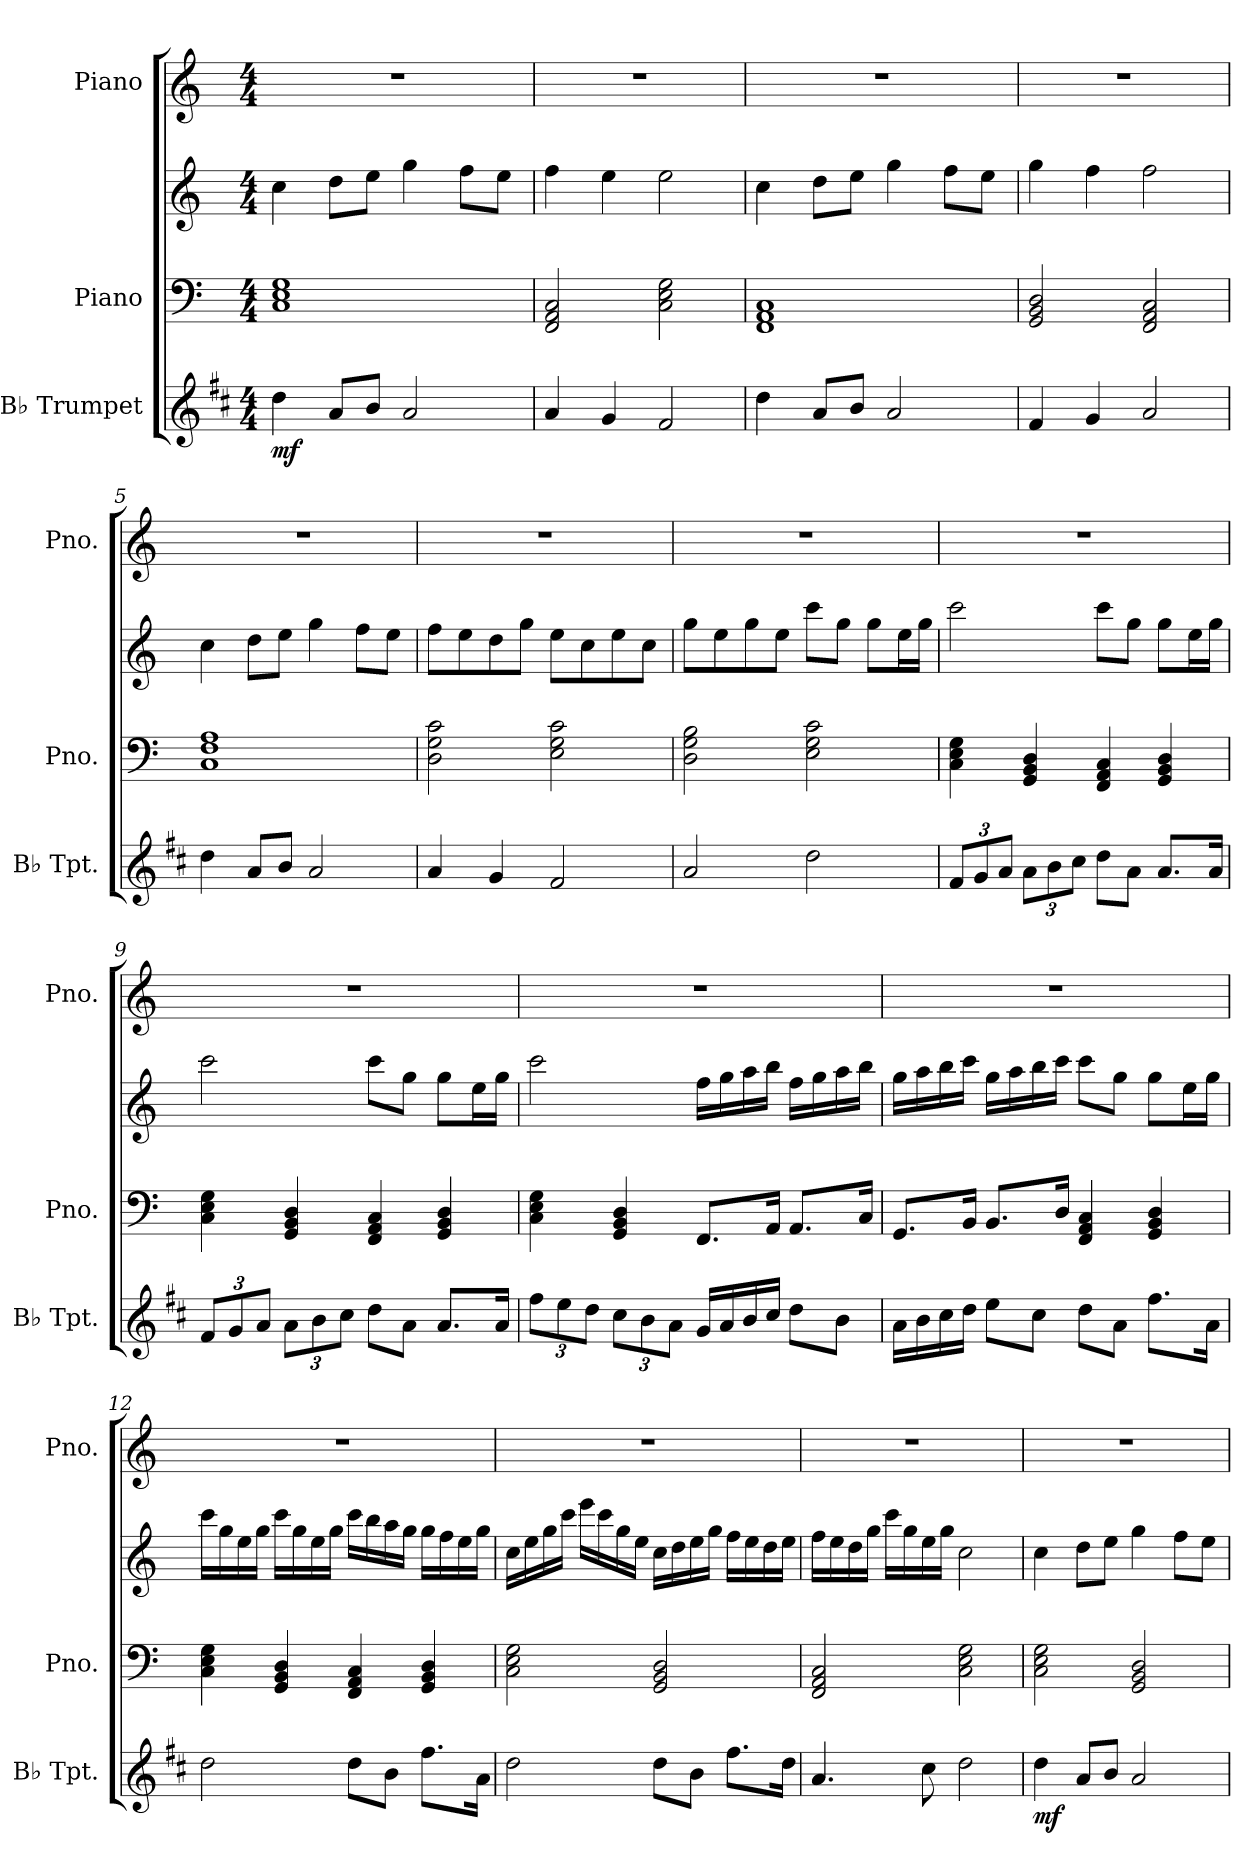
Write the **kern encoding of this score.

**kern	**dynam	**kern	**kern	**dynam	**kern
*part3	*part3	*part2	*part2	*part2	*part1
*staff4	*staff4	*staff3	*staff2	*staff2/3	*staff1
*I"B♭ Trumpet	*	*I"Piano	*	*	*I"Piano
*I'B♭ Tpt.	*	*I'Pno.	*	*	*I'Pno.
*clefG2	*	*clefF4	*clefG2	*	*clefG2
*ITrd1c2	*	*	*	*	*
*k[]	*	*k[]	*k[]	*	*k[]
*M4/4	*	*M4/4	*M4/4	*	*M4/4
=1	=1	=1	=1	=1	=1
!	!LO:DY:b	!	!	!LO:DY:b=2	!
!	!	!	!	!LO:DY:n=1:b	!
4cc\	mf	1C 1E 1G	4cc\	mf fff	1r
8g/L	.	.	8dd\L	.	.
8a/J	.	.	8ee\J	.	.
2g/	.	.	4gg\	.	.
.	.	.	8ff\L	.	.
.	.	.	8ee\J	.	.
=2	=2	=2	=2	=2	=2
4g/	.	2FF/ 2AA/ 2C/	4ff\	.	1r
4f/	.	.	4ee\	.	.
2e/	.	2C\ 2E\ 2G\	2ee\	.	.
=3	=3	=3	=3	=3	=3
4cc\	.	1FF 1AA 1C	4cc\	.	1r
8g/L	.	.	8dd\L	.	.
8a/J	.	.	8ee\J	.	.
2g/	.	.	4gg\	.	.
.	.	.	8ff\L	.	.
.	.	.	8ee\J	.	.
=4	=4	=4	=4	=4	=4
4e/	.	2GG/ 2BB/ 2D/	4gg\	.	1r
4f/	.	.	4ff\	.	.
2g/	.	2FF/ 2AA/ 2C/	2ff\	.	.
!!LO:LB:g=z
=5	=5	=5	=5	=5	=5
4cc\	.	1C 1F 1A	4cc\	.	1r
8g/L	.	.	8dd\L	.	.
8a/J	.	.	8ee\J	.	.
2g/	.	.	4gg\	.	.
.	.	.	8ff\L	.	.
.	.	.	8ee\J	.	.
=6	=6	=6	=6	=6	=6
4g/	.	2D\ 2G\ 2c\	8ff\L	.	1r
.	.	.	8ee\	.	.
4f/	.	.	8dd\	.	.
.	.	.	8gg\J	.	.
2e/	.	2E\ 2G\ 2c\	8ee\L	.	.
.	.	.	8cc\	.	.
.	.	.	8ee\	.	.
.	.	.	8cc\J	.	.
=7	=7	=7	=7	=7	=7
2g/	.	2D\ 2G\ 2B\	8gg\L	.	1r
.	.	.	8ee\	.	.
.	.	.	8gg\	.	.
.	.	.	8ee\J	.	.
2cc\	.	2E\ 2G\ 2c\	8ccc\L	.	.
.	.	.	8gg\J	.	.
.	.	.	8gg\L	.	.
.	.	.	16ee\L	.	.
.	.	.	16gg\JJ	.	.
=8	=8	=8	=8	=8	=8
*Xbrackettup	*	*	*	*	*
12e/L	.	4C\ 4E\ 4G\	2ccc\	.	1r
12f/	.	.	.	.	.
12g/J	.	.	.	.	.
12g\L	.	4GG/ 4BB/ 4D/	.	.	.
12a\	.	.	.	.	.
12b\J	.	.	.	.	.
8cc\L	.	4FF/ 4AA/ 4C/	8ccc\L	.	.
8g\J	.	.	8gg\J	.	.
8.g/L	.	4GG/ 4BB/ 4D/	8gg\L	.	.
.	.	.	16ee\L	.	.
16g/Jk	.	.	16gg\JJ	.	.
!!LO:LB:g=z
=9	=9	=9	=9	=9	=9
12e/L	.	4C\ 4E\ 4G\	2ccc\	.	1r
12f/	.	.	.	.	.
12g/J	.	.	.	.	.
12g\L	.	4GG/ 4BB/ 4D/	.	.	.
12a\	.	.	.	.	.
12b\J	.	.	.	.	.
8cc\L	.	4FF/ 4AA/ 4C/	8ccc\L	.	.
8g\J	.	.	8gg\J	.	.
8.g/L	.	4GG/ 4BB/ 4D/	8gg\L	.	.
.	.	.	16ee\L	.	.
16g/Jk	.	.	16gg\JJ	.	.
=10	=10	=10	=10	=10	=10
12ee\L	.	4C\ 4E\ 4G\	2ccc\	.	1r
12dd\	.	.	.	.	.
12cc\J	.	.	.	.	.
12b\L	.	4GG/ 4BB/ 4D/	.	.	.
12a\	.	.	.	.	.
12g\J	.	.	.	.	.
16f/LL	.	8.FF/L	16ff\LL	.	.
16g/	.	.	16gg\	.	.
16a/	.	.	16aa\	.	.
16b/JJ	.	16AA/Jk	16bb\JJ	.	.
8cc\L	.	8.AA/L	16ff\LL	.	.
.	.	.	16gg\	.	.
8a\J	.	.	16aa\	.	.
.	.	16C/Jk	16bb\JJ	.	.
=11	=11	=11	=11	=11	=11
16g\LL	.	8.GG/L	16gg\LL	.	1r
16a\	.	.	16aa\	.	.
16b\	.	.	16bb\	.	.
16cc\JJ	.	16BB/Jk	16ccc\JJ	.	.
8dd\L	.	8.BB/L	16gg\LL	.	.
.	.	.	16aa\	.	.
8b\J	.	.	16bb\	.	.
.	.	16D/Jk	16ccc\JJ	.	.
8cc\L	.	4FF/ 4AA/ 4C/	8ccc\L	.	.
8g\J	.	.	8gg\J	.	.
8.ee\L	.	4GG/ 4BB/ 4D/	8gg\L	.	.
.	.	.	16ee\L	.	.
16g\Jk	.	.	16gg\JJ	.	.
!!LO:PB:g=z
=12	=12	=12	=12	=12	=12
2cc\	.	4C\ 4E\ 4G\	16ccc\LL	.	1r
.	.	.	16gg\	.	.
.	.	.	16ee\	.	.
.	.	.	16gg\JJ	.	.
.	.	4GG/ 4BB/ 4D/	16ccc\LL	.	.
.	.	.	16gg\	.	.
.	.	.	16ee\	.	.
.	.	.	16gg\JJ	.	.
8cc\L	.	4FF/ 4AA/ 4C/	16ccc\LL	.	.
.	.	.	16bb\	.	.
8a\J	.	.	16aa\	.	.
.	.	.	16gg\JJ	.	.
8.ee\L	.	4GG/ 4BB/ 4D/	16gg\LL	.	.
.	.	.	16ff\	.	.
.	.	.	16ee\	.	.
16g\Jk	.	.	16gg\JJ	.	.
=13	=13	=13	=13	=13	=13
2cc\	.	2C\ 2E\ 2G\	16cc\LL	.	1r
.	.	.	16ee\	.	.
.	.	.	16gg\	.	.
.	.	.	16ccc\JJ	.	.
.	.	.	16eee\LL	.	.
.	.	.	16ccc\	.	.
.	.	.	16gg\	.	.
.	.	.	16ee\JJ	.	.
8cc\L	.	2GG/ 2BB/ 2D/	16cc\LL	.	.
.	.	.	16dd\	.	.
8a\J	.	.	16ee\	.	.
.	.	.	16gg\JJ	.	.
8.ee\L	.	.	16ff\LL	.	.
.	.	.	16ee\	.	.
.	.	.	16dd\	.	.
16cc\Jk	.	.	16ee\JJ	.	.
=14	=14	=14	=14	=14	=14
4.g/	.	2FF/ 2AA/ 2C/	16ff\LL	.	1r
.	.	.	16ee\	.	.
.	.	.	16dd\	.	.
.	.	.	16gg\JJ	.	.
.	.	.	16ccc\LL	.	.
.	.	.	16gg\	.	.
8b\	.	.	16ee\	.	.
.	.	.	16gg\JJ	.	.
2cc\	.	2C\ 2E\ 2G\	2cc\	.	.
!!LO:LB:g=z
=15	=15	=15	=15	=15	=15
!	!LO:DY:b	!	!	!	!
4cc\	mf	2C\ 2E\ 2G\	4cc\	.	1r
8g/L	.	.	8dd\L	.	.
8a/J	.	.	8ee\J	.	.
2g/	.	2GG/ 2BB/ 2D/	4gg\	.	.
.	.	.	8ff\L	.	.
.	.	.	8ee\J	.	.
=	=	=	=	=	=
*-	*-	*-	*-	*-	*-
